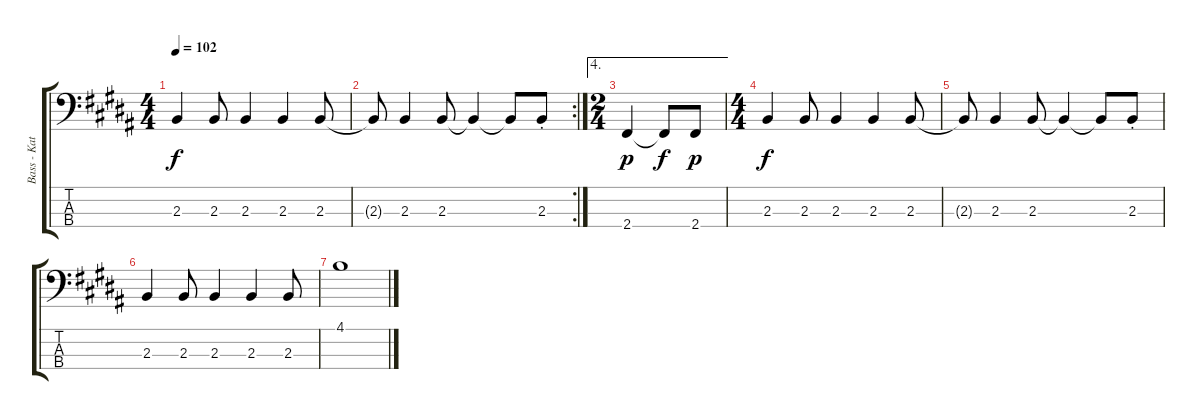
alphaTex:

\track ("Bass - Kath" "Bass - Kat") {instrument electricbasspick}
\staff {score tabs}
\tuning (G2 D2 A1 E1) {hide}
\ts (4 4)
\tempo 102
\clef f4
\ks b
2.3.4{dy f} 2.3.8 2.3.4 2.3.4 2.3.8 |
\rc 2
\ks g#minor
2.3{t}.8 2.3.4 2.3.8 2.3{t}.4 2.3{t}.8 2.3{st}.8 |
\ae 4
\ts (2 4)
2.4.4{dy p} 2.4{t}.8{dy f} 2.4.8{dy p} |
\ts (4 4)
\ks b
2.3.4{dy f} 2.3.8 2.3.4 2.3.4 2.3.8 |
\ks g#minor
2.3{t}.8 2.3.4 2.3.8 2.3{t}.4 2.3{t}.8 2.3{st}.8 |
\ks b
2.3.4 2.3.8 2.3.4 2.3.4 2.3.8 |
\ks g#minor
4.1.1
